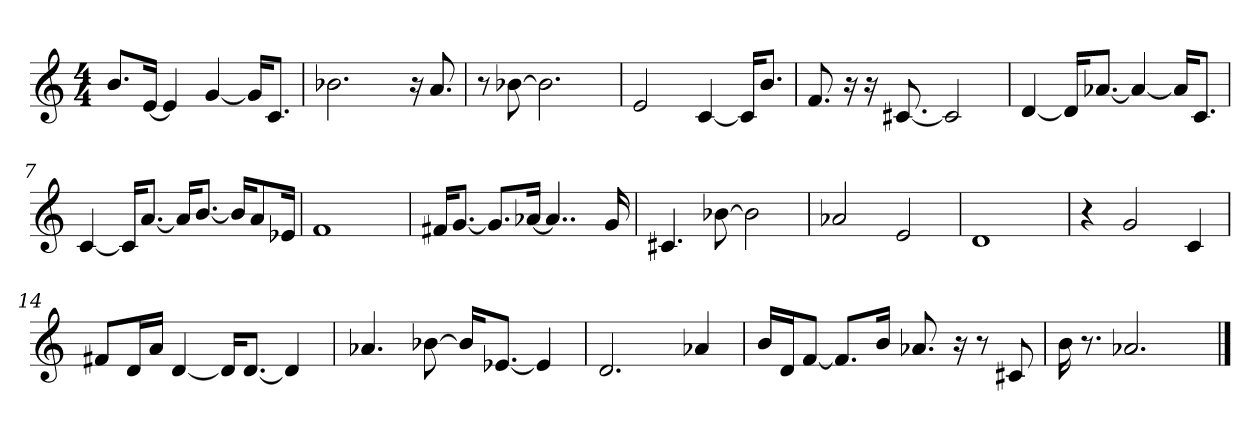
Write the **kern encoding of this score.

**kern
*part1
*staff1
*clefG2
*M4/4
=1
8.b/L
[16e/Jk
4e]
[4g
16g/KL]
8.c/J
=2
2.b-X
16r
8.a
=3
8r
[8b-X
2.b-]
=4
2e
[4c
16c/KL]
8.b/J
=5
8.f
16r
16r
[8.c#X
2c#]
=6
[4d
16d/KL]
[8.a-X/J
4a-_
16a-/KL]
8.c/J
=7
[4c
16c/KL]
[8.a/J
16a/KL]
[8.b/J
16b/KL]
8a/
16e-X/Jk
=8
1f
=9
16f#X/KL
[8.g/J
8.g/L]
[16a-X/Jk
4..a-]
16g
=10
4.c#X
[8b-X
2b-]
=11
2a-X
2e
=12
1d
=13
4r
2g
4c
=14
8f#X/L
16d/L
16a/JJ
[4d
16d/KL]
[8.d/J
4d]
=15
4.a-X
[8b-X
16b-/KL]
[8.e-X/J
4e-]
=16
2.d
4a-X
=17
16b/LL
16d/J
[8f/J
8.f/L]
16b/Jk
8.a-X
16r
8r
8c#X
=18
16b
8.r
2.a-X
==
*-
